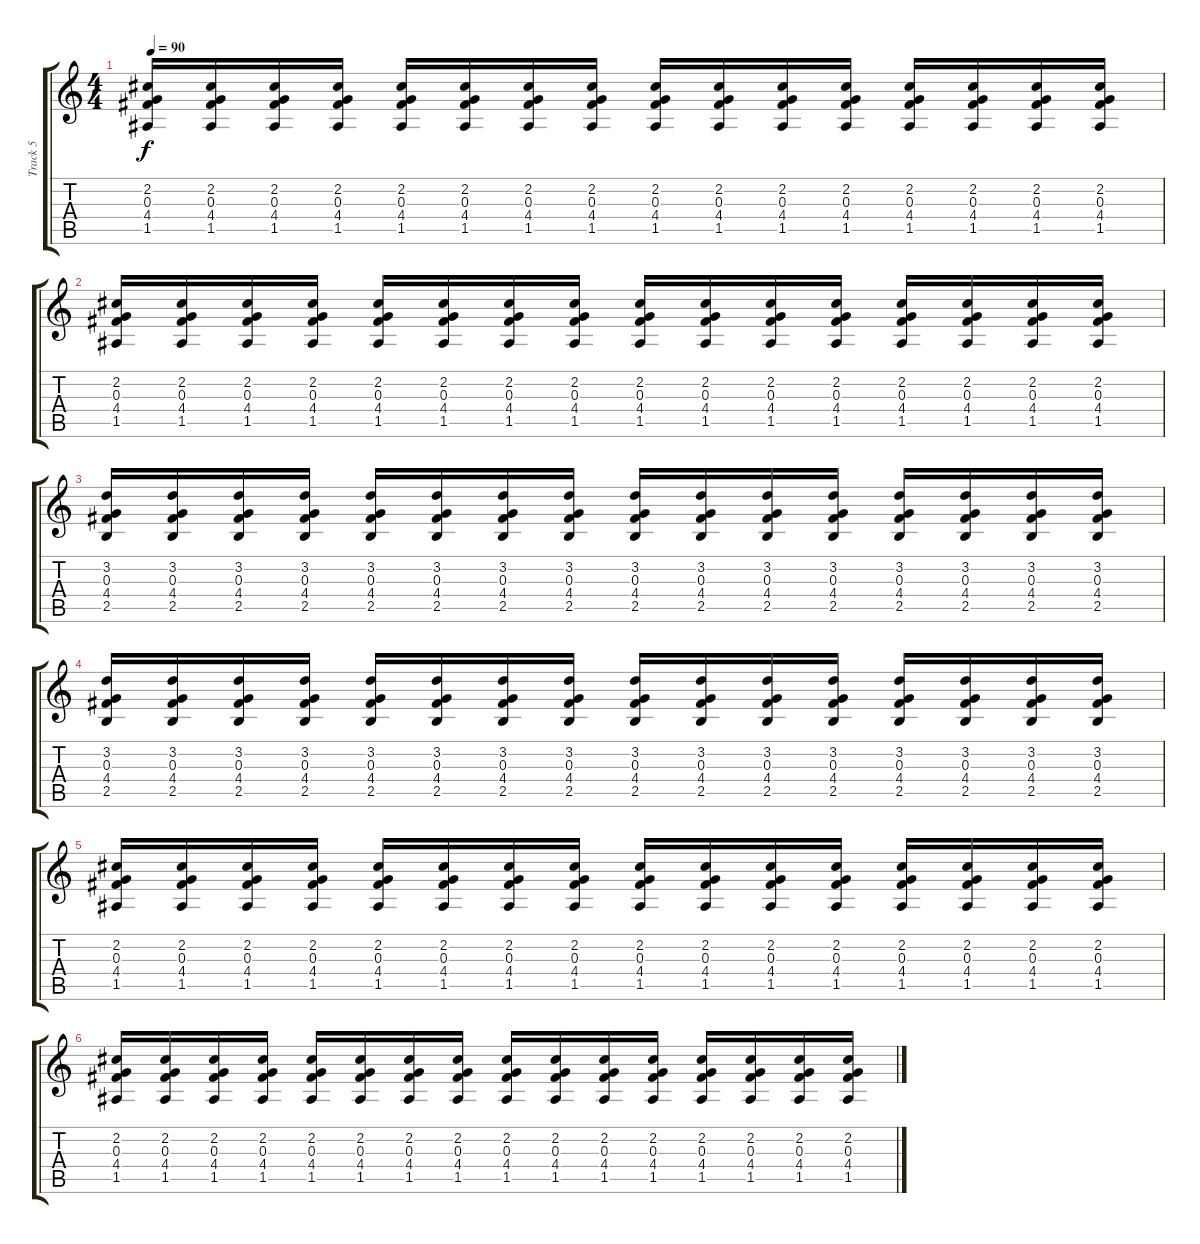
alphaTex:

\track ("Track 5" "Track 5") {instrument overdrivenguitar}
\staff {score tabs}
\tuning (E4 B3 G3 D3 A2 E2) {hide}
\ts (4 4)
\tempo 90
\clef g2
\ks c
(2.2 0.3 4.4 1.5).16{dy f} (2.2 0.3 4.4 1.5).16 (2.2 0.3 4.4 1.5).16 (2.2 0.3 4.4 1.5).16 (2.2 0.3 4.4 1.5).16 (2.2 0.3 4.4 1.5).16 (2.2 0.3 4.4 1.5).16 (2.2 0.3 4.4 1.5).16 (2.2 0.3 4.4 1.5).16 (2.2 0.3 4.4 1.5).16 (2.2 0.3 4.4 1.5).16 (2.2 0.3 4.4 1.5).16 (2.2 0.3 4.4 1.5).16 (2.2 0.3 4.4 1.5).16 (2.2 0.3 4.4 1.5).16 (2.2 0.3 4.4 1.5).16 |
(2.2 0.3 4.4 1.5).16 (2.2 0.3 4.4 1.5).16 (2.2 0.3 4.4 1.5).16 (2.2 0.3 4.4 1.5).16 (2.2 0.3 4.4 1.5).16 (2.2 0.3 4.4 1.5).16 (2.2 0.3 4.4 1.5).16 (2.2 0.3 4.4 1.5).16 (2.2 0.3 4.4 1.5).16 (2.2 0.3 4.4 1.5).16 (2.2 0.3 4.4 1.5).16 (2.2 0.3 4.4 1.5).16 (2.2 0.3 4.4 1.5).16 (2.2 0.3 4.4 1.5).16 (2.2 0.3 4.4 1.5).16 (2.2 0.3 4.4 1.5).16 |
(3.2 0.3 4.4 2.5).16 (3.2 0.3 4.4 2.5).16 (3.2 0.3 4.4 2.5).16 (3.2 0.3 4.4 2.5).16 (3.2 0.3 4.4 2.5).16 (3.2 0.3 4.4 2.5).16 (3.2 0.3 4.4 2.5).16 (3.2 0.3 4.4 2.5).16 (3.2 0.3 4.4 2.5).16 (3.2 0.3 4.4 2.5).16 (3.2 0.3 4.4 2.5).16 (3.2 0.3 4.4 2.5).16 (3.2 0.3 4.4 2.5).16 (3.2 0.3 4.4 2.5).16 (3.2 0.3 4.4 2.5).16 (3.2 0.3 4.4 2.5).16 |
(3.2 0.3 4.4 2.5).16 (3.2 0.3 4.4 2.5).16 (3.2 0.3 4.4 2.5).16 (3.2 0.3 4.4 2.5).16 (3.2 0.3 4.4 2.5).16 (3.2 0.3 4.4 2.5).16 (3.2 0.3 4.4 2.5).16 (3.2 0.3 4.4 2.5).16 (3.2 0.3 4.4 2.5).16 (3.2 0.3 4.4 2.5).16 (3.2 0.3 4.4 2.5).16 (3.2 0.3 4.4 2.5).16 (3.2 0.3 4.4 2.5).16 (3.2 0.3 4.4 2.5).16 (3.2 0.3 4.4 2.5).16 (3.2 0.3 4.4 2.5).16 |
(2.2 0.3 4.4 1.5).16 (2.2 0.3 4.4 1.5).16 (2.2 0.3 4.4 1.5).16 (2.2 0.3 4.4 1.5).16 (2.2 0.3 4.4 1.5).16 (2.2 0.3 4.4 1.5).16 (2.2 0.3 4.4 1.5).16 (2.2 0.3 4.4 1.5).16 (2.2 0.3 4.4 1.5).16 (2.2 0.3 4.4 1.5).16 (2.2 0.3 4.4 1.5).16 (2.2 0.3 4.4 1.5).16 (2.2 0.3 4.4 1.5).16 (2.2 0.3 4.4 1.5).16 (2.2 0.3 4.4 1.5).16 (2.2 0.3 4.4 1.5).16 |
(2.2 0.3 4.4 1.5).16 (2.2 0.3 4.4 1.5).16 (2.2 0.3 4.4 1.5).16 (2.2 0.3 4.4 1.5).16 (2.2 0.3 4.4 1.5).16 (2.2 0.3 4.4 1.5).16 (2.2 0.3 4.4 1.5).16 (2.2 0.3 4.4 1.5).16 (2.2 0.3 4.4 1.5).16 (2.2 0.3 4.4 1.5).16 (2.2 0.3 4.4 1.5).16 (2.2 0.3 4.4 1.5).16 (2.2 0.3 4.4 1.5).16 (2.2 0.3 4.4 1.5).16 (2.2 0.3 4.4 1.5).16 (2.2 0.3 4.4 1.5).16
